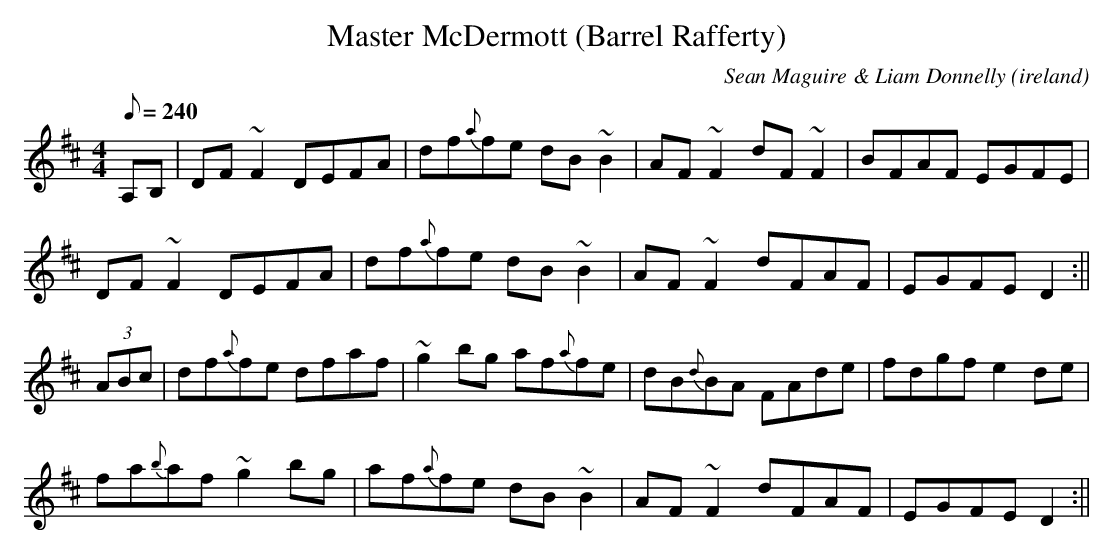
X:1
T:Master McDermott (Barrel Rafferty)
O:ireland
M:4/4
L:1/8
Q:240
C:Sean Maguire & Liam Donnelly
K:D
A,B, | DF~F2 DEFA | df{a}fe dB~B2  | AF~F2 dF~F2  | BFAF EGFE |
DF~F2 DEFA | df{a}fe dB~B2  | AF~F2 dFAF | EGFE D2 :||
(3ABc | df{a}fe dfaf | ~g2  bg af{a}fe | dB{d}BA FAde | fdgf e2 de |
fa{b}af ~g2  bg | af{a}fe dB~B2  | AF~F2  dFAF | EGFE  D2 :||
